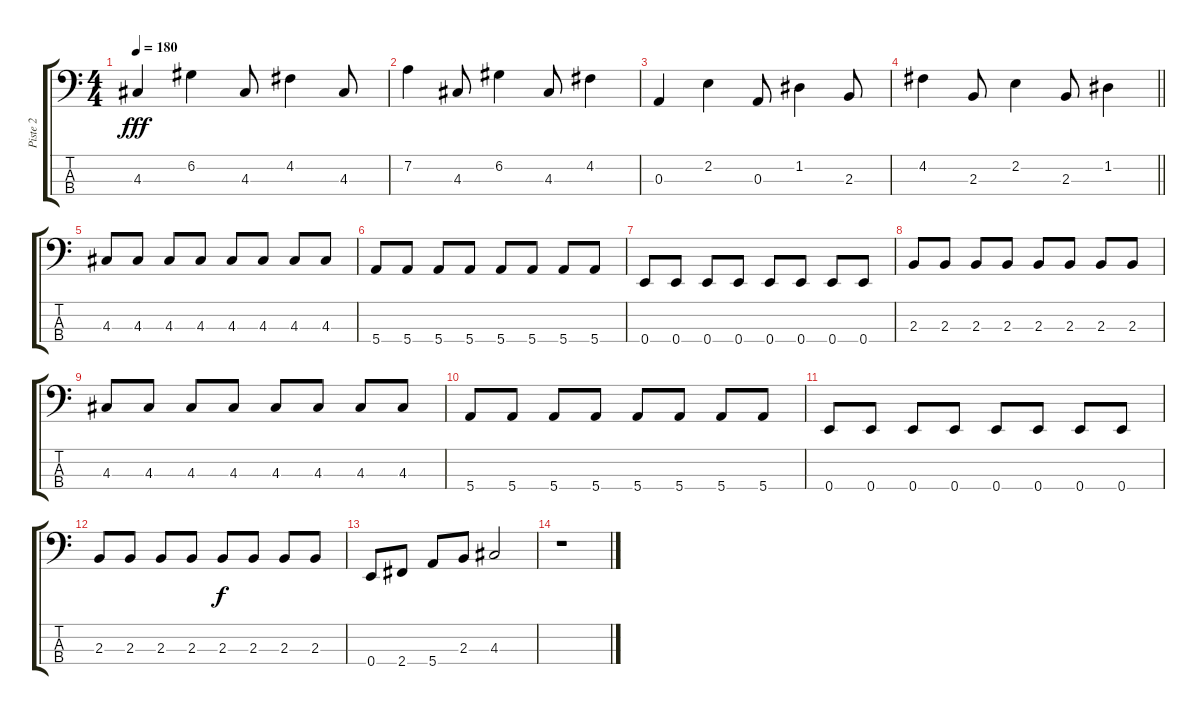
\track ("Piste 2" "Piste 2") {instrument electricbassfinger}
\staff {score tabs}
\tuning (G2 D2 A1 E1) {hide}
\ts (4 4)
\tempo 180
\clef f4
\ks c
4.3.4{dy fff} 6.2.4 4.3.8 4.2.4 4.3.8 |
7.2.4 4.3.8 6.2.4 4.3.8 4.2.4 |
0.3.4 2.2.4 0.3.8 1.2.4 2.3.8 |
\barLineRight lightlight
4.2.4 2.3.8 2.2.4 2.3.8 1.2.4 |
4.3.8 4.3.8 4.3.8 4.3.8 4.3.8 4.3.8 4.3.8 4.3.8 |
5.4.8 5.4.8 5.4.8 5.4.8 5.4.8 5.4.8 5.4.8 5.4.8 |
0.4.8 0.4.8 0.4.8 0.4.8 0.4.8 0.4.8 0.4.8 0.4.8 |
2.3.8 2.3.8 2.3.8 2.3.8 2.3.8 2.3.8 2.3.8 2.3.8 |
4.3.8 4.3.8 4.3.8 4.3.8 4.3.8 4.3.8 4.3.8 4.3.8 |
5.4.8 5.4.8 5.4.8 5.4.8 5.4.8 5.4.8 5.4.8 5.4.8 |
0.4.8 0.4.8 0.4.8 0.4.8 0.4.8 0.4.8 0.4.8 0.4.8 |
2.3.8 2.3.8 2.3.8 2.3.8 2.3.8{dy f} 2.3.8 2.3.8 2.3.8 |
0.4.8 2.4.8 5.4.8 2.3.8 4.3.2 |
r.1
